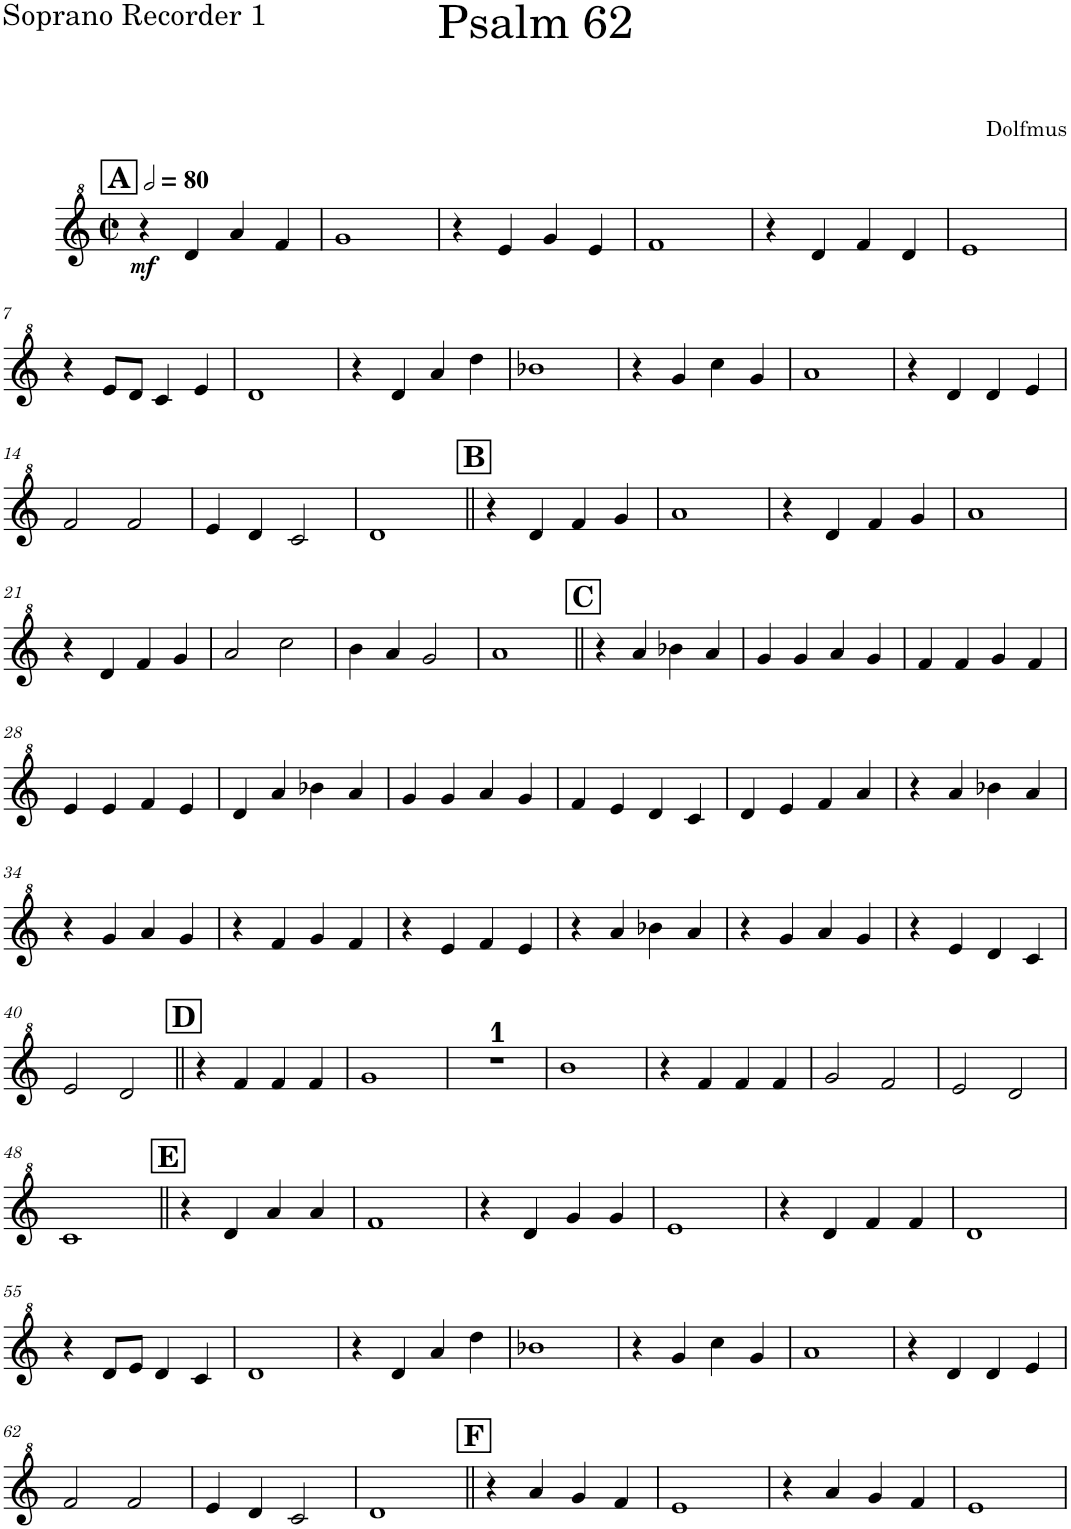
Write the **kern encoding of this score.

**kern	**dynam
*part1	*part1
*staff1	*staff1
*I"Soprano Recorder 1	*
*I'S. Rec. 1	*
*clefG^2	*
*k[]	*
*M2/2	*
*met(c|)	*
*MM160	*
!!LO:REH:place=s1:a:B:cj:fs=14:t=A
=1	=1
!	!LO:DY:b
4r	mf
4dd/	.
4aa/	.
4ff/	.
=2	=2
1gg	.
=3	=3
4r	.
4ee/	.
4gg/	.
4ee/	.
=4	=4
1ff	.
=5	=5
4r	.
4dd/	.
4ff/	.
4dd/	.
=6	=6
1ee	.
!!LO:LB:g=z
=7	=7
4r	.
8ee/L	.
8dd/J	.
4cc/	.
4ee/	.
=8	=8
1dd	.
=9	=9
4r	.
4dd/	.
4aa/	.
4ddd\	.
=10	=10
1bb-X	.
=11	=11
4r	.
4gg/	.
4ccc\	.
4gg/	.
=12	=12
1aa	.
=13	=13
4r	.
4dd/	.
4dd/	.
4ee/	.
!!LO:LB:g=z
=14	=14
2ff/	.
2ff/	.
=15	=15
4ee/	.
4dd/	.
2cc/	.
=16	=16
1dd	.
!!LO:REH:place=s1:a:B:cj:fs=14:t=B
=17||	=17||
4r	.
4dd/	.
4ff/	.
4gg/	.
=18	=18
1aa	.
=19	=19
4r	.
4dd/	.
4ff/	.
4gg/	.
=20	=20
1aa	.
!!LO:LB:g=z
=21	=21
4r	.
4dd/	.
4ff/	.
4gg/	.
=22	=22
2aa/	.
2ccc\	.
=23	=23
4bb\	.
4aa/	.
2gg/	.
=24	=24
1aa	.
!!LO:REH:place=s1:a:B:cj:fs=14:t=C
=25||	=25||
4r	.
4aa/	.
4bb-X\	.
4aa/	.
=26	=26
4gg/	.
4gg/	.
4aa/	.
4gg/	.
=27	=27
4ff/	.
4ff/	.
4gg/	.
4ff/	.
!!LO:LB:g=z
=28	=28
4ee/	.
4ee/	.
4ff/	.
4ee/	.
=29	=29
4dd/	.
4aa/	.
4bb-X\	.
4aa/	.
=30	=30
4gg/	.
4gg/	.
4aa/	.
4gg/	.
=31	=31
4ff/	.
4ee/	.
4dd/	.
4cc/	.
=32	=32
4dd/	.
4ee/	.
4ff/	.
4aa/	.
=33	=33
4r	.
4aa/	.
4bb-X\	.
4aa/	.
!!LO:LB:g=z
=34	=34
4r	.
4gg/	.
4aa/	.
4gg/	.
=35	=35
4r	.
4ff/	.
4gg/	.
4ff/	.
=36	=36
4r	.
4ee/	.
4ff/	.
4ee/	.
=37	=37
4r	.
4aa/	.
4bb-X\	.
4aa/	.
=38	=38
4r	.
4gg/	.
4aa/	.
4gg/	.
=39	=39
4r	.
4ee/	.
4dd/	.
4cc/	.
!!LO:LB:g=z
=40	=40
2ee/	.
2dd/	.
!!LO:REH:place=s1:a:B:cj:fs=14:t=D
=41||	=41||
4r	.
4ff/	.
4ff/	.
4ff/	.
=42	=42
1gg	.
=43	=43
1r	.
=44	=44
1bb	.
=45	=45
4r	.
4ff/	.
4ff/	.
4ff/	.
=46	=46
2gg/	.
2ff/	.
=47	=47
2ee/	.
2dd/	.
!!LO:LB:g=z
=48	=48
1cc	.
!!LO:REH:place=s1:a:B:cj:fs=14:t=E
=49||	=49||
4r	.
4dd/	.
4aa/	.
4aa/	.
=50	=50
1ff	.
=51	=51
4r	.
4dd/	.
4gg/	.
4gg/	.
=52	=52
1ee	.
=53	=53
4r	.
4dd/	.
4ff/	.
4ff/	.
=54	=54
1dd	.
!!LO:LB:g=z
=55	=55
4r	.
8dd/L	.
8ee/J	.
4dd/	.
4cc/	.
=56	=56
1dd	.
=57	=57
4r	.
4dd/	.
4aa/	.
4ddd\	.
=58	=58
1bb-X	.
=59	=59
4r	.
4gg/	.
4ccc\	.
4gg/	.
=60	=60
1aa	.
=61	=61
4r	.
4dd/	.
4dd/	.
4ee/	.
!!LO:LB:g=z
=62	=62
2ff/	.
2ff/	.
=63	=63
4ee/	.
4dd/	.
2cc/	.
=64	=64
1dd	.
!!LO:REH:place=s1:a:B:cj:fs=14:t=F
=65||	=65||
4r	.
4aa/	.
4gg/	.
4ff/	.
=66	=66
1ee	.
=67	=67
4r	.
4aa/	.
4gg/	.
4ff/	.
=68	=68
1ee	.
=	=
*-	*-
